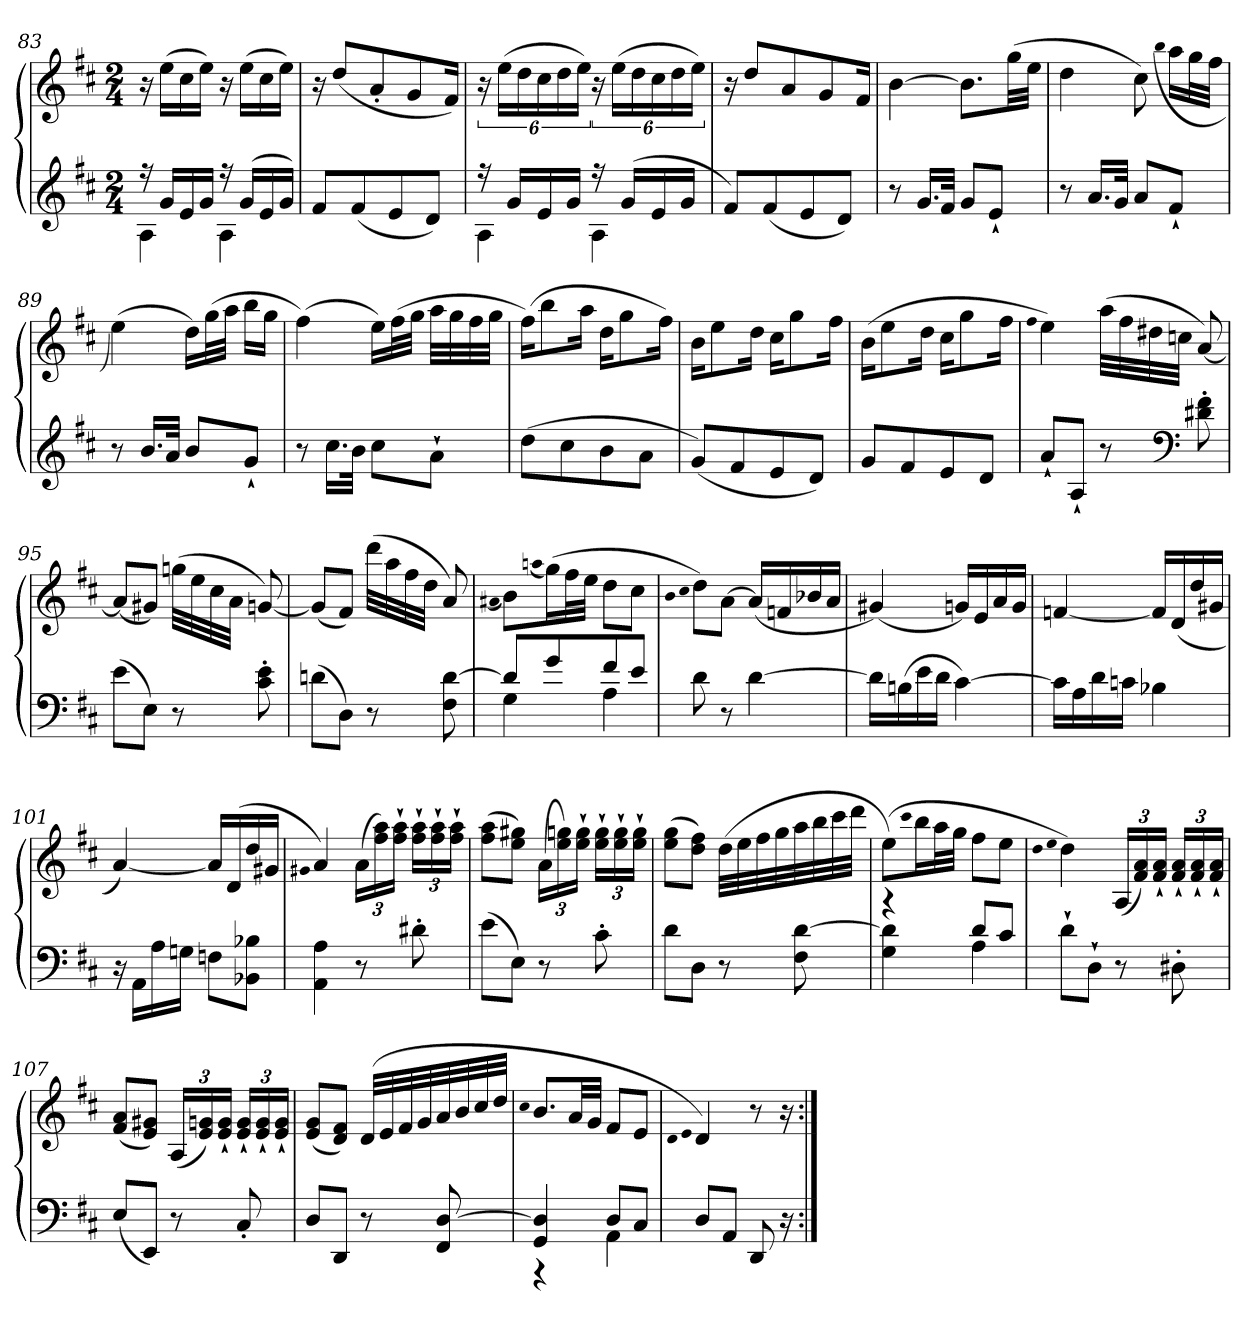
**kern	**kern
*part1	*part1
*staff2	*staff1
*clefG2	*clefG2
*k[f#c#]	*k[f#c#]
*D:	*D:
*M2/4	*M2/4
=83	=83
*^	*
16r	4A\	16r
16g/LL	.	(16ee\LL
16e/	.	16cc#\
16g/JJ	.	16ee\JJ)
16r	4A\	16r
(16g/LL	.	(16ee\LL
16e/	.	16cc#\
16g/JJ)	.	16ee\JJ)
*v	*v	*
=84	=84
8f#/L	16r
.	(8dd/L
(8f#/	.
.	8a'/
8e/	.
.	8g/
8d/J)	.
.	16f#/Jk)
=85	=85
*^	*
16r	4A\	24r
.	.	(24ee\LL
16g/LL	.	.
.	.	24dd\
16e/	.	24cc#\
.	.	24dd\
16g/JJ	.	.
.	.	24ee\JJ)
16r	4A\	24r
.	.	(24ee\LL
(16g/LL	.	.
.	.	24dd\
16e/	.	24cc#\
.	.	24dd\
16g/JJ	.	.
.	.	24ee\JJ)
*v	*v	*
=86	=86
8f#/L)	16r
.	8dd/L
(8f#/	.
.	8a/
8e/	.
.	8g/
8d/J)	.
.	16f#/Jk
=87	=87
8r	[4b\
16.g/LL	.
32f#/JJk	.
8g/L	8.b\L]
8e`/J	.
.	(32gg\LL
.	32ee\JJJ
=88	=88
8r	4dd\
16.a/LL	.
32g/JJk	.
8a/L	8cc#\)
.	(qbb
8f#`/J	16aa\LL
.	32gg\L
.	32ff#\JJJ
=89	=89
8r	(4ee\)
16.b/LL	.
32a/JJk	.
8b/L	16dd\LL)
.	(32gg\L
.	32aa\JJJ
8g`/J	16bb\LL
.	16gg\JJ
=90	=90
8r	(4ff#\)
16.cc#\LL	.
32b\JJk	.
8cc#\L	16ee\LL)
.	(32ff#\L
.	32gg\JJJ
8a`\J	32aa\LLL
.	32gg\
.	32ff#\
.	32gg\JJJ
=91	=91
(8dd\L	(16ff#\KL)
.	8bb\
8cc#\	.
.	16aa\Jk
8b\	16dd\KL
.	8gg\
8a\J	.
.	16ff#\Jk)
=92	=92
(8g/L)	16b\KL
.	8ee\
8f#/	.
.	16dd\Jk
8e/	16cc#\KL
.	8gg\
8d/J)	.
.	16ff#\Jk
=93	=93
8g/L	(16b\KL
.	8ee\
8f#/	.
.	16dd\Jk
8e/	16cc#\KL
.	8gg\
8d/J	.
.	16ff#\Jk
=94	=94
.	qff#
8a`/L	4ee\)
8A`/J	.
8r	(32aa\LLL
.	32ff#\
.	32dd#X\
.	32ccn\JJJ
*clefF4	*
8d#X'\ 8f#'\	[8a/)
=95	=95
(8e\L	(8a/L]
8E\J)	8g#X/J)
8r	(32ggn\LLL
.	32ee\
.	32cc#\
.	32a\JJJ
8c#'\ 8e'\	[8gn/)
=96	=96
(8dn\L	(8g/L]
8D\J)	8f#/J)
8r	(32ddd\LLL
.	32aa\
.	32ff#\
.	32dd\JJJ
8F#\ [8d\	8a/)
=97	=97
.	(qa#X
*^	*
8d/L]	4G\	8b\L)
.	.	(qaan
8g/	.	(16gg\L)
.	.	32ff#\L
.	.	32ee\JJJ
8f#/	4A\	8dd\L
8e/J	.	8cc#\J
*v	*v	*
=98	=98
.	qb
.	qcc#
8d\	8dd\L)
8r	[8a\J
[4d\	(16a/LL]
.	16fn/
.	16b-X/
.	16a/JJ
=99	=99
16d\LL]	(4g#X/)
(16Bn\	.
16e\	.
16d\JJ	.
[4c#\)	16gn/LL)
.	16e/
.	16a/
.	16g/JJ
=100	=100
16c#\LL]	[4fn/
16A\	.
16d\	.
16cn\JJ	.
4B-X\	16f/LL]
.	(16d/
.	16dd/
.	16g#X/JJ
=101	=101
16r	[4a/)
16AA\LL	.
16A\	.
16Gn\JJ	.
8Fn\L	16a/LL]
.	(16d/
8BB-X\ 8B-X\J	16dd/
.	16g#X/JJ
=102	=102
.	qg#X
4AA\ 4A\	4a/)
8r	(24a\LL
.	24ff#\ 24aa\)
.	24ff#`\ 24aa`\JJ
8d#X'\	24ff#`\ 24aa`\LL
.	24ff#`\ 24aa`\
.	24ff#`\ 24aa`\JJ
=103	=103
(8e\L	(8ff#\ 8aa\L
8E\J)	8ee\ 8gg#X\J)
8r	(24a\LL
.	24ee\ 24ggn\)
.	24ee`\ 24gg`\JJ
8c#'\	24ee`\ 24gg`\LL
.	24ee`\ 24gg`\
.	24ee`\ 24gg`\JJ
=104	=104
8d\L	(8ee\ 8gg\L
8D\J	8dd\ 8ff#\J)
8r	(32dd\LLL
.	32ee\
.	32ff#\
.	32gg\
8F#\ [8d\	32aa\
.	32bb\
.	32ccc#\
.	32ddd\JJJ
=105	=105
*^	*
4r	4G\ 4d]\	(8ee\L)
.	.	qccc#
.	.	16bb\L
.	.	32aa\L
.	.	32gg\JJJ
8d/L	4A\	8ff#\L
8c#/J	.	8ee\J
*v	*v	*
=106	=106
.	qdd
.	qee
8d`\L	4dd\)
8D`\J	.
8r	(24A/LL
.	24f#/ 24a/)
.	24f#`/ 24a`/JJ
8D#X'\	24f#`/ 24a`/LL
.	24f#`/ 24a`/
.	24f#`/ 24a`/JJ
=107	=107
(8E/L	(8f#/ 8a/L
8EE/J)	8e/ 8g#X/J)
8r	(24A/LL
.	24e/ 24gn/)
.	24e`/ 24g`/JJ
8C#'/	24e`/ 24g`/LL
.	24e`/ 24g`/
.	24e`/ 24g`/JJ
=108	=108
8D/L	(8e/ 8g/L
8DD/J	8d/ 8f#/J)
8r	(32d/LLL
.	32e/
.	32f#/
.	32g/
8FF#/ [8D/	32a/
.	32b/
.	32cc#/
.	32dd/JJJ
=109	=109
.	qcc#
*^	*
4GG/ 4D]/	4r	8.b/L
.	.	32a/LL
.	.	32g/JJJ
8D/L	4AA\	8f#/L
8C#/J	.	8e/J
*v	*v	*
=110	=110
.	qd
.	qe
8D/L	4d/)
8AA/J	.
8DD/	8r
16r	16r
=:|!	=:|!
*-	*-
